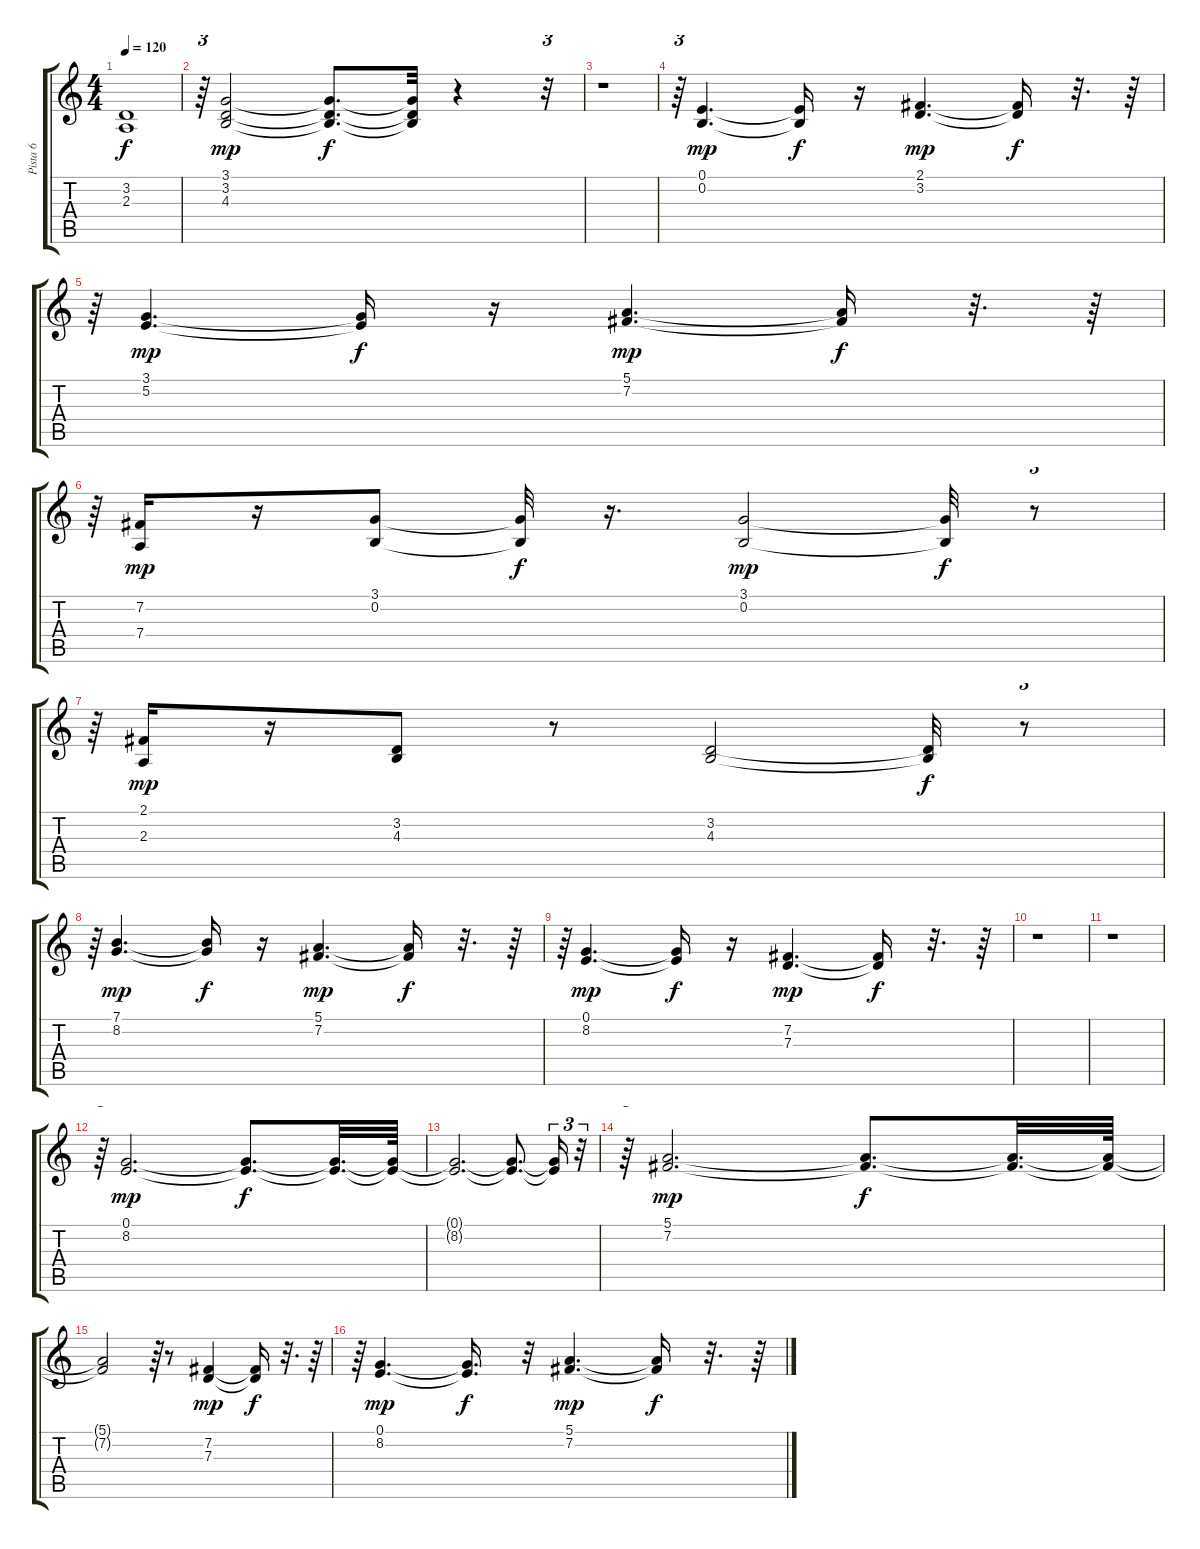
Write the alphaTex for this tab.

\track ("Pista 6" "Pista 6") {instrument synthstrings1}
\staff {score tabs}
\tuning (E4 B3 G3 D3 A2 E2) {hide}
\ts (4 4)
\tempo 120
\clef g2
\ks c
(3.2{t} 2.3{t}).1{dy f} |
r.64{tu (3 2)} (3.1 3.2 4.3).2{dy mp} (3.1{t} 3.2{t} 4.3{t}).8{d dy f} (3.1{t} 3.2{t} 4.3{t}).32 r.4 r.32{tu (3 2)} |
r.1 |
r.64{tu (3 2)} (0.1 0.2).4{d dy mp} (0.1{t} 0.2{t}).16{dy f} r.16 (2.1 3.2).4{d dy mp} (2.1{t} 3.2{t}).16{dy f} r.32{d} r.64 |
r.64{tu (3 2)} (3.1 5.2).4{d dy mp} (3.1{t} 5.2{t}).16{dy f} r.16 (5.1 7.2).4{d dy mp} (5.1{t} 7.2{t}).16{dy f} r.32{d} r.64 |
r.64{tu (3 2)} (7.2 7.4).16{dy mp} r.16 (3.1 0.2).8 (3.1{t} 0.2{t}).32{dy f} r.16{d} (3.1 0.2).2{dy mp} (3.1{t} 0.2{t}).32{dy f} r.8{tu (3 2)} |
r.64{tu (3 2)} (2.1 2.3).16{dy mp} r.16 (3.2 4.3).8 r.8 (3.2 4.3).2 (3.2{t} 4.3{t}).32{dy f} r.8{tu (3 2)} |
r.64{tu (3 2)} (7.1 8.2).4{d dy mp} (7.1{t} 8.2{t}).16{dy f} r.16 (5.1 7.2).4{d dy mp} (5.1{t} 7.2{t}).16{dy f} r.32{d} r.64 |
r.64{tu (3 2)} (0.1 8.2).4{d dy mp} (0.1{t} 8.2{t}).16{dy f} r.16 (7.2 7.3).4{d dy mp} (7.2{t} 7.3{t}).16{dy f} r.32{d} r.64 |
r.1 |
r.1 |
r.64{tu (3 2)} (0.1 8.2).2{d dy mp} (0.1{t} 8.2{t}).8{d dy f} (0.1{t} 8.2{t}).32{d} (0.1{t} 8.2{t}).64 |
(0.1{t} 8.2{t}).2{d} (0.1{t} 8.2{t}).8{d} (0.1{t} 8.2{t}).16{tu (3 2)} r.32{tu (3 2)} |
r.64{tu (3 2)} (5.1 7.2).2{d dy mp} (5.1{t} 7.2{t}).8{d dy f} (5.1{t} 7.2{t}).32{d} (5.1{t} 7.2{t}).64 |
(5.1{t} 7.2{t}).2 r.64{tu (3 2)} r.8 (7.2 7.3).4{dy mp} (7.2{t} 7.3{t}).16{dy f} r.32{d} r.64 |
r.64{tu (3 2)} (0.1 8.2).4{d dy mp} (0.1{t} 8.2{t}).16{d dy f} r.32 (5.1 7.2).4{d dy mp} (5.1{t} 7.2{t}).16{dy f} r.32{d} r.64
